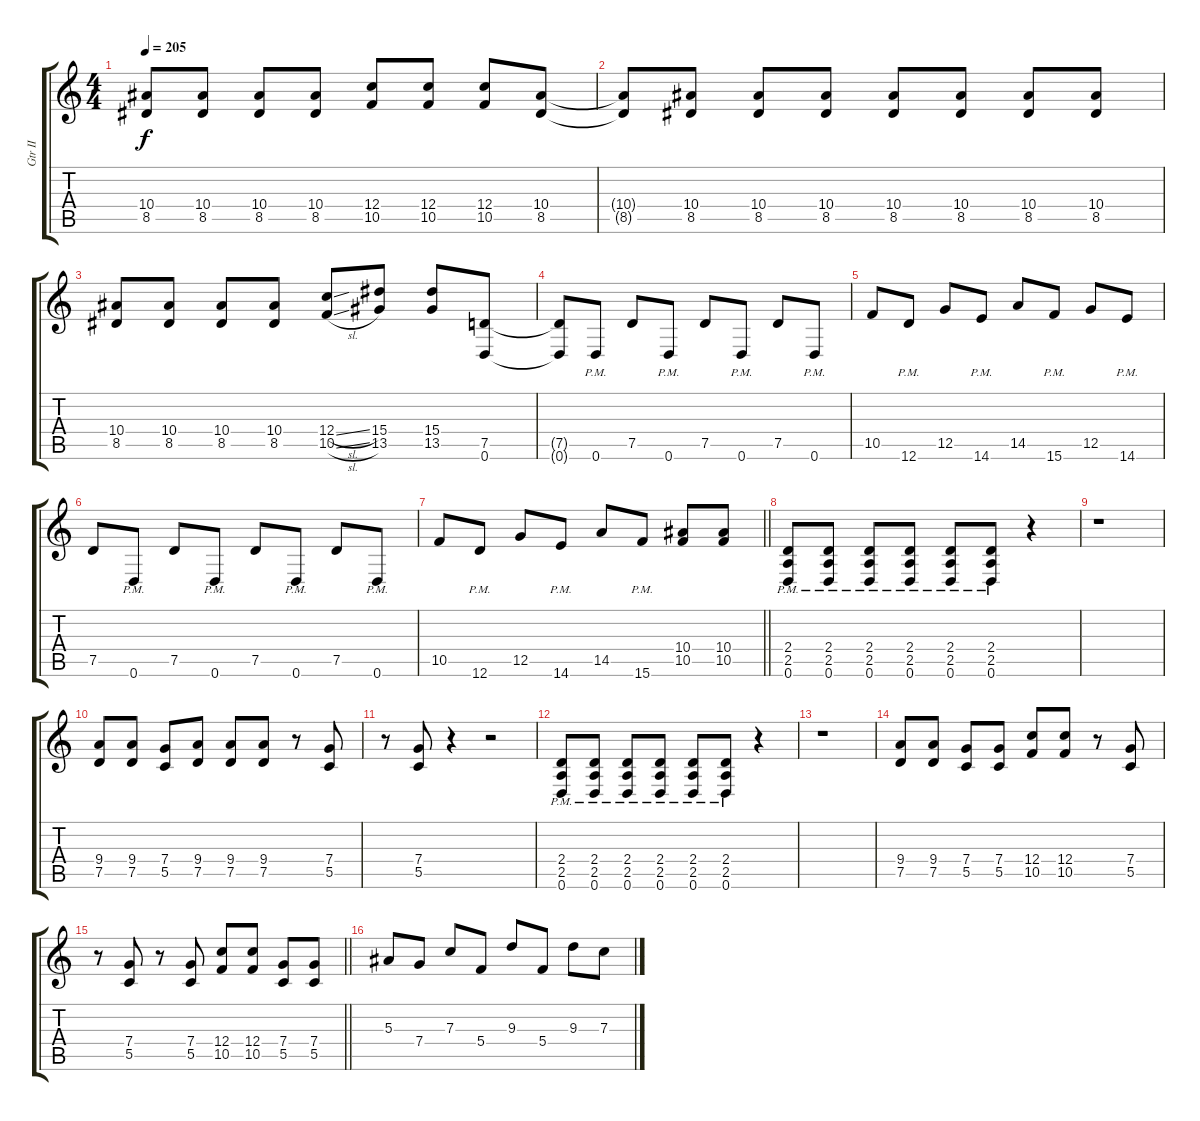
\track ("Gtr II" "Gtr II") {instrument overdrivenguitar}
\staff {score tabs}
\tuning (D4 A3 F3 C3 G2 D2) {hide}
\ts (4 4)
\tempo 205
\clef g2
\ks c
(10.4 8.5).8{dy f} (10.4 8.5).8 (10.4 8.5).8 (10.4 8.5).8 (12.4 10.5).8 (12.4 10.5).8 (12.4 10.5).8 (10.4 8.5).8 |
(10.4{t} 8.5{t}).8 (10.4 8.5).8 (10.4 8.5).8 (10.4 8.5).8 (10.4 8.5).8 (10.4 8.5).8 (10.4 8.5).8 (10.4 8.5).8 |
(10.4 8.5).8 (10.4 8.5).8 (10.4 8.5).8 (10.4 8.5).8 (12.4{sl} 10.5{sl}).8 (15.4 13.5).8 (15.4 13.5).8 (7.5 0.6).8 |
(7.5{t} 0.6{t}).8 0.6{pm}.8 7.5.8 0.6{pm}.8 7.5.8 0.6{pm}.8 7.5.8 0.6{pm}.8 |
10.5.8 12.6{pm}.8 12.5.8 14.6{pm}.8 14.5.8 15.6{pm}.8 12.5.8 14.6{pm}.8 |
7.5.8 0.6{pm}.8 7.5.8 0.6{pm}.8 7.5.8 0.6{pm}.8 7.5.8 0.6{pm}.8 |
\barLineRight lightlight
10.5.8 12.6{pm}.8 12.5.8 14.6{pm}.8 14.5.8 15.6{pm}.8 (10.4 10.5).8 (10.4 10.5).8 |
(2.4{pm} 2.5{pm} 0.6{pm}).8 (2.4{pm} 2.5{pm} 0.6{pm}).8 (2.4{pm} 2.5{pm} 0.6{pm}).8 (2.4{pm} 2.5{pm} 0.6{pm}).8 (2.4{pm} 2.5{pm} 0.6{pm}).8 (2.4{pm} 2.5{pm} 0.6{pm}).8 r.4 |
r.1 |
(9.4 7.5).8 (9.4 7.5).8 (7.4 5.5).8 (9.4 7.5).8 (9.4 7.5).8 (9.4 7.5).8 r.8 (7.4 5.5).8 |
r.8 (7.4 5.5).8 r.4 r.2 |
(2.4{pm} 2.5{pm} 0.6{pm}).8 (2.4{pm} 2.5{pm} 0.6{pm}).8 (2.4{pm} 2.5{pm} 0.6{pm}).8 (2.4{pm} 2.5{pm} 0.6{pm}).8 (2.4{pm} 2.5{pm} 0.6{pm}).8 (2.4{pm} 2.5{pm} 0.6{pm}).8 r.4 |
r.1 |
(9.4 7.5).8 (9.4 7.5).8 (7.4 5.5).8 (7.4 5.5).8 (12.4 10.5).8 (12.4 10.5).8 r.8 (7.4 5.5).8 |
\barLineRight lightlight
r.8 (7.4 5.5).8 r.8 (7.4 5.5).8 (12.4 10.5).8 (12.4 10.5).8 (7.4 5.5).8 (7.4 5.5).8 |
5.3.8 7.4.8 7.3.8 5.4.8 9.3.8 5.4.8 9.3.8 7.3.8
